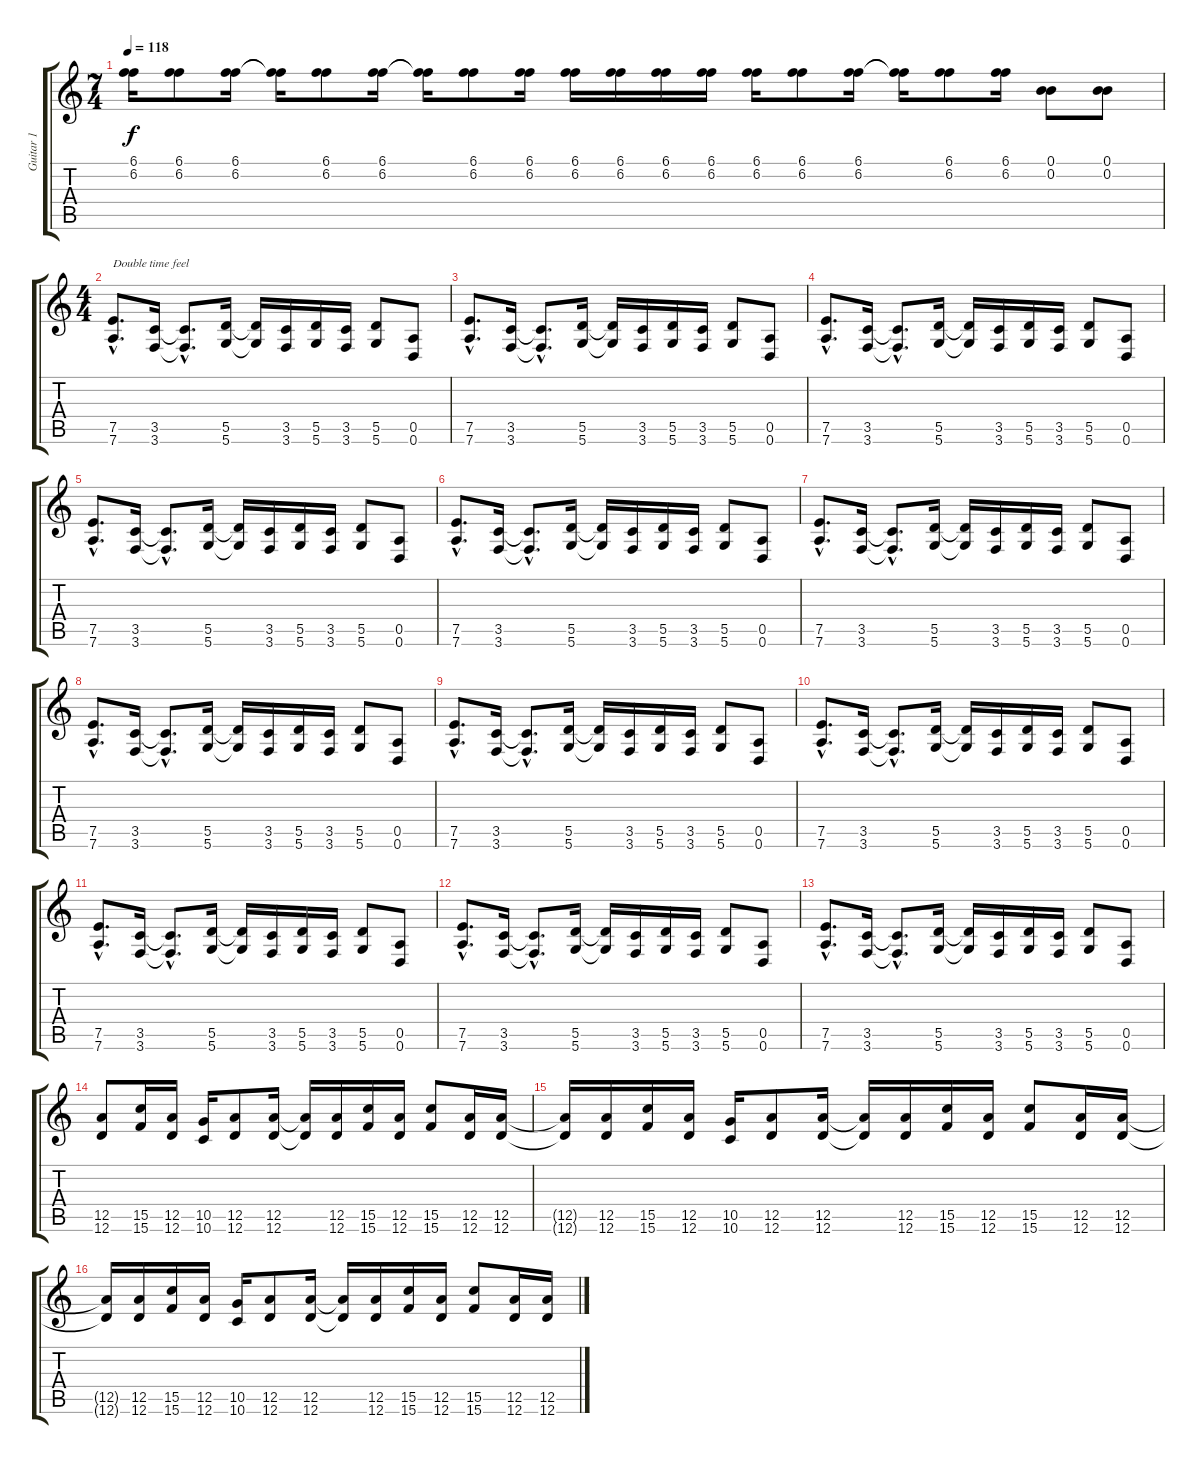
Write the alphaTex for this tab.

\track ("Guitar 1" "Guitar 1") {instrument overdrivenguitar}
\staff {score tabs}
\tuning (B3 B3 G3 D3 A2 D2) {hide}
\ts (7 4)
\tempo 118
\clef g2
\ks c
(6.1 6.2).16{dy f instrument overdrivenguitar} (6.1 6.2).8 (6.1 6.2).16 (6.1{t} 6.2{t}).16 (6.1 6.2).8 (6.1 6.2).16 (6.1{t} 6.2{t}).16 (6.1 6.2).8 (6.1 6.2).16 (6.1 6.2).16 (6.1 6.2).16 (6.1 6.2).16 (6.1 6.2).16 (6.1 6.2).16 (6.1 6.2).8 (6.1 6.2).16 (6.1{t} 6.2{t}).16 (6.1 6.2).8 (6.1 6.2).16 (0.1 0.2).8 (0.1 0.2).8 |
\ts (4 4)
(7.5{hac} 7.6{hac}).8{d txt "Double time feel"} (3.5 3.6).16 (3.5{hac t} 3.6{hac t}).8{d} (5.5 5.6).16 (5.5{t} 5.6{t}).16 (3.5 3.6).16 (5.5 5.6).16 (3.5 3.6).16 (5.5 5.6).8 (0.5 0.6).8 |
(7.5{hac} 7.6{hac}).8{d} (3.5 3.6).16 (3.5{hac t} 3.6{hac t}).8{d} (5.5 5.6).16 (5.5{t} 5.6{t}).16 (3.5 3.6).16 (5.5 5.6).16 (3.5 3.6).16 (5.5 5.6).8 (0.5 0.6).8 |
(7.5{hac} 7.6{hac}).8{d} (3.5 3.6).16 (3.5{hac t} 3.6{hac t}).8{d} (5.5 5.6).16 (5.5{t} 5.6{t}).16 (3.5 3.6).16 (5.5 5.6).16 (3.5 3.6).16 (5.5 5.6).8 (0.5 0.6).8 |
(7.5{hac} 7.6{hac}).8{d} (3.5 3.6).16 (3.5{hac t} 3.6{hac t}).8{d} (5.5 5.6).16 (5.5{t} 5.6{t}).16 (3.5 3.6).16 (5.5 5.6).16 (3.5 3.6).16 (5.5 5.6).8 (0.5 0.6).8 |
(7.5{hac} 7.6{hac}).8{d} (3.5 3.6).16 (3.5{hac t} 3.6{hac t}).8{d} (5.5 5.6).16 (5.5{t} 5.6{t}).16 (3.5 3.6).16 (5.5 5.6).16 (3.5 3.6).16 (5.5 5.6).8 (0.5 0.6).8 |
(7.5{hac} 7.6{hac}).8{d} (3.5 3.6).16 (3.5{hac t} 3.6{hac t}).8{d} (5.5 5.6).16 (5.5{t} 5.6{t}).16 (3.5 3.6).16 (5.5 5.6).16 (3.5 3.6).16 (5.5 5.6).8 (0.5 0.6).8 |
(7.5{hac} 7.6{hac}).8{d} (3.5 3.6).16 (3.5{hac t} 3.6{hac t}).8{d} (5.5 5.6).16 (5.5{t} 5.6{t}).16 (3.5 3.6).16 (5.5 5.6).16 (3.5 3.6).16 (5.5 5.6).8 (0.5 0.6).8 |
(7.5{hac} 7.6{hac}).8{d} (3.5 3.6).16 (3.5{hac t} 3.6{hac t}).8{d} (5.5 5.6).16 (5.5{t} 5.6{t}).16 (3.5 3.6).16 (5.5 5.6).16 (3.5 3.6).16 (5.5 5.6).8 (0.5 0.6).8 |
(7.5{hac} 7.6{hac}).8{d} (3.5 3.6).16 (3.5{hac t} 3.6{hac t}).8{d} (5.5 5.6).16 (5.5{t} 5.6{t}).16 (3.5 3.6).16 (5.5 5.6).16 (3.5 3.6).16 (5.5 5.6).8 (0.5 0.6).8 |
(7.5{hac} 7.6{hac}).8{d} (3.5 3.6).16 (3.5{hac t} 3.6{hac t}).8{d} (5.5 5.6).16 (5.5{t} 5.6{t}).16 (3.5 3.6).16 (5.5 5.6).16 (3.5 3.6).16 (5.5 5.6).8 (0.5 0.6).8 |
(7.5{hac} 7.6{hac}).8{d} (3.5 3.6).16 (3.5{hac t} 3.6{hac t}).8{d} (5.5 5.6).16 (5.5{t} 5.6{t}).16 (3.5 3.6).16 (5.5 5.6).16 (3.5 3.6).16 (5.5 5.6).8 (0.5 0.6).8 |
(7.5{hac} 7.6{hac}).8{d} (3.5 3.6).16 (3.5{hac t} 3.6{hac t}).8{d} (5.5 5.6).16 (5.5{t} 5.6{t}).16 (3.5 3.6).16 (5.5 5.6).16 (3.5 3.6).16 (5.5 5.6).8 (0.5 0.6).8 |
(12.5 12.6).8 (15.5 15.6).16 (12.5 12.6).16 (10.5 10.6).16 (12.5 12.6).8 (12.5 12.6).16 (12.5{t} 12.6{t}).16 (12.5 12.6).16 (15.5 15.6).16 (12.5 12.6).16 (15.5 15.6).8 (12.5 12.6).16 (12.5 12.6).16 |
(12.5{t} 12.6{t}).16 (12.5 12.6).16 (15.5 15.6).16 (12.5 12.6).16 (10.5 10.6).16 (12.5 12.6).8 (12.5 12.6).16 (12.5{t} 12.6{t}).16 (12.5 12.6).16 (15.5 15.6).16 (12.5 12.6).16 (15.5 15.6).8 (12.5 12.6).16 (12.5 12.6).16 |
(12.5{t} 12.6{t}).16 (12.5 12.6).16 (15.5 15.6).16 (12.5 12.6).16 (10.5 10.6).16 (12.5 12.6).8 (12.5 12.6).16 (12.5{t} 12.6{t}).16 (12.5 12.6).16 (15.5 15.6).16 (12.5 12.6).16 (15.5 15.6).8 (12.5 12.6).16 (12.5 12.6).16
